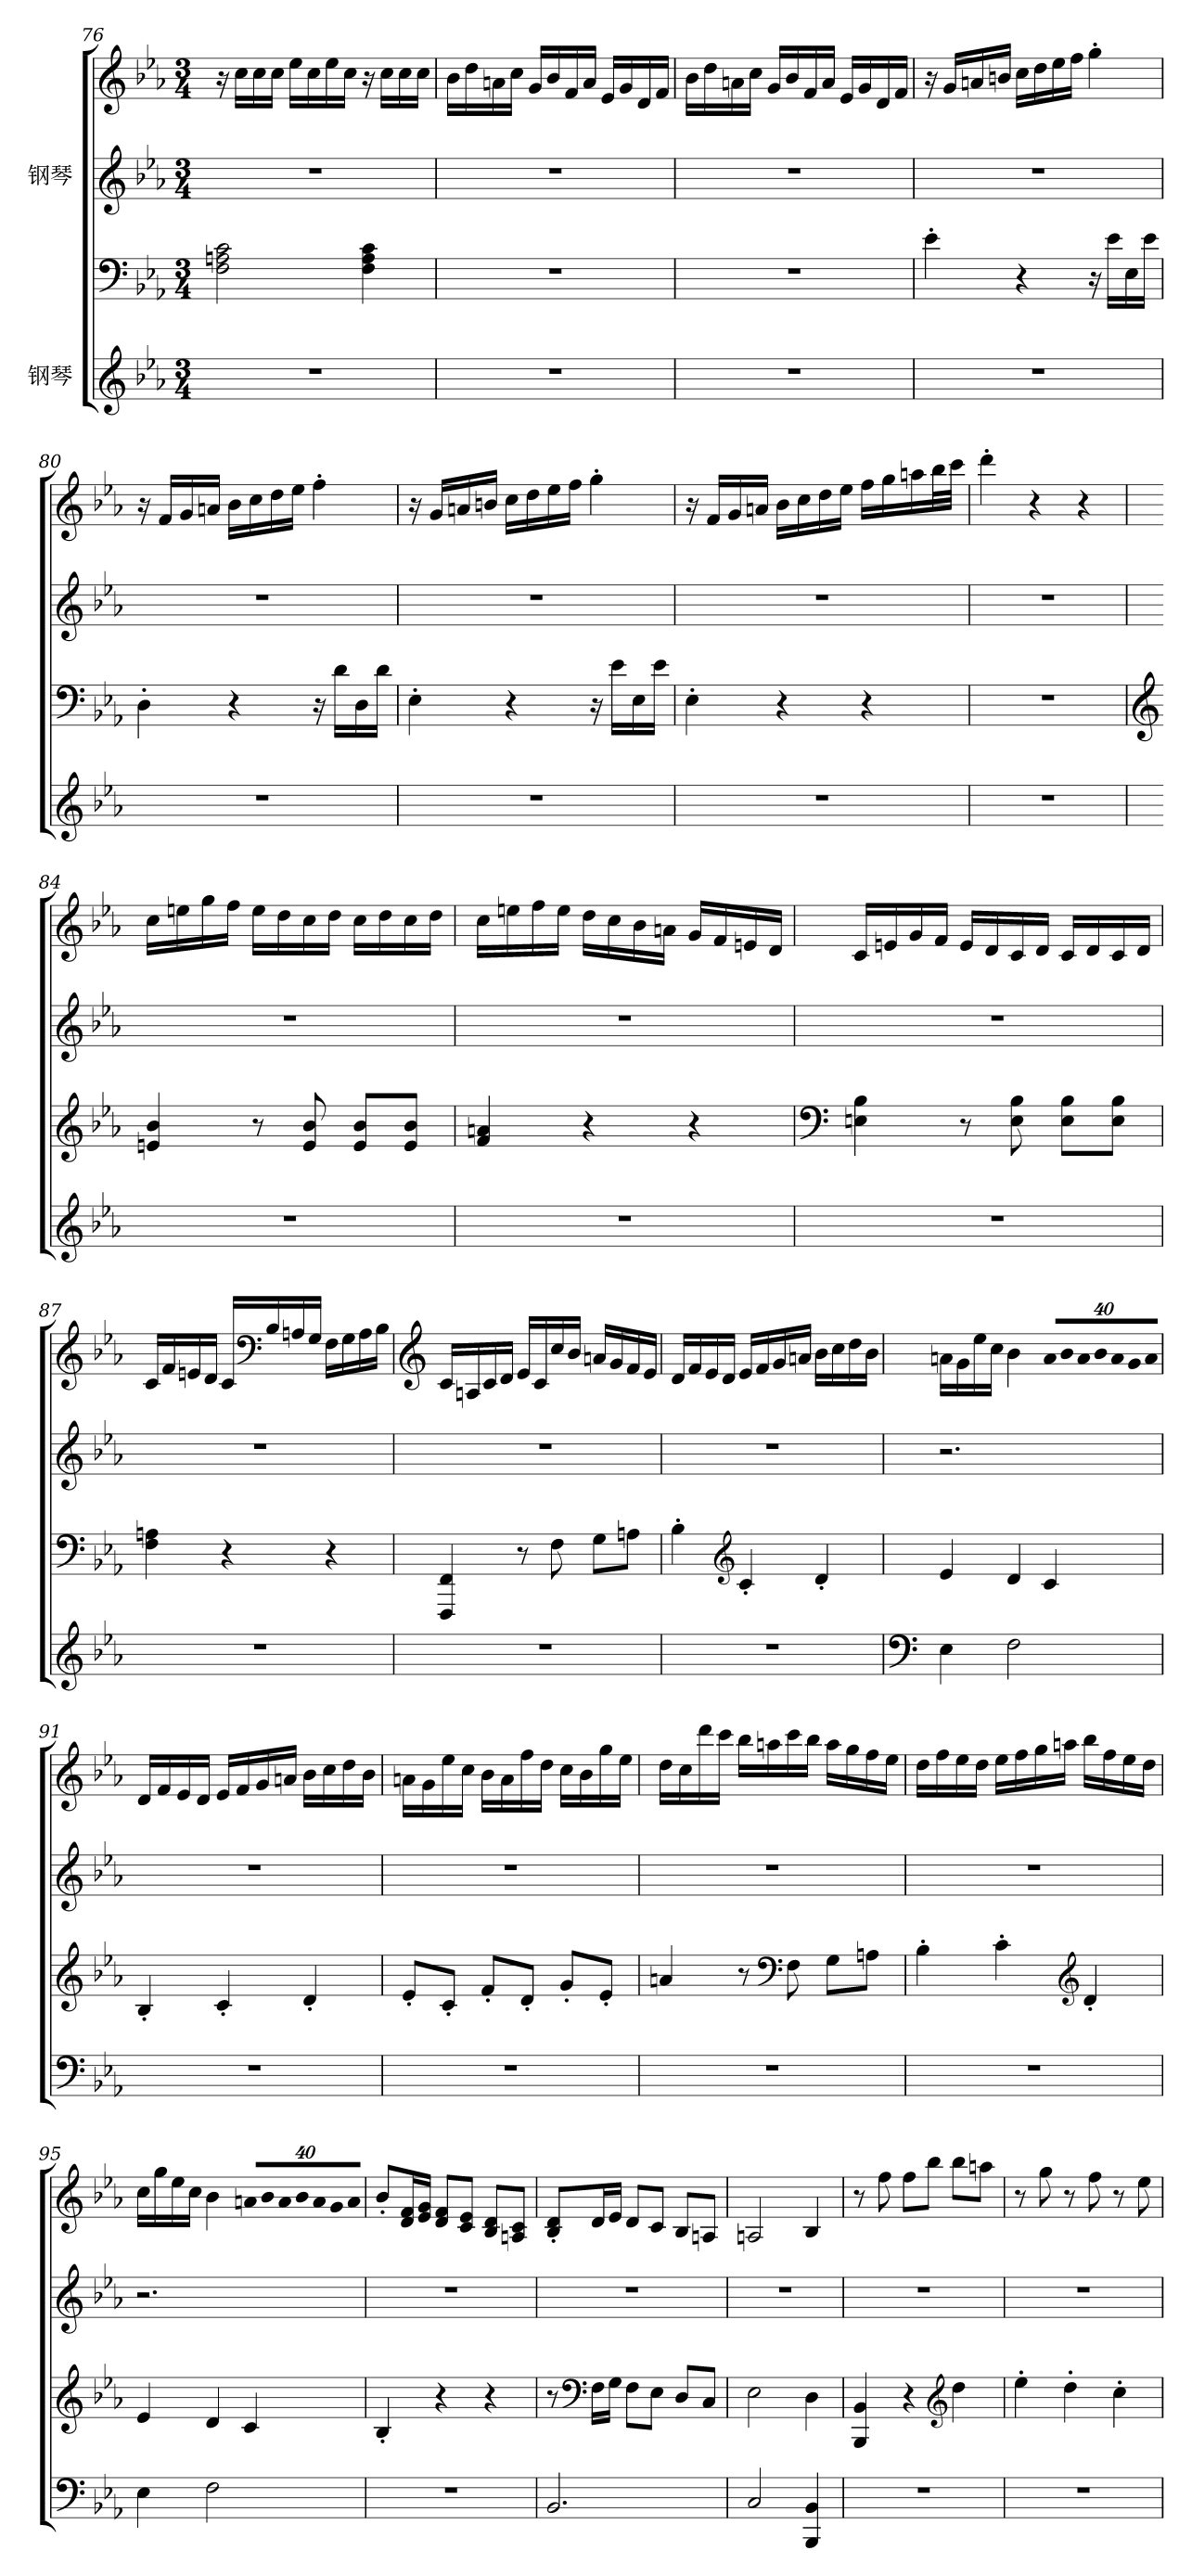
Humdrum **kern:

**kern	**kern	**kern	**kern
*part2	*part2	*part1	*part1
*staff4	*staff3	*staff2	*staff1
*I"钢琴	*	*I"钢琴	*
*clefG2	*clefF4	*clefG2	*clefG2
*k[b-e-a-]	*k[b-e-a-]	*k[b-e-a-]	*k[b-e-a-]
*M3/4	*M3/4	*M3/4	*M3/4
=76	=76	=76	=76
2.r	2F\ 2An\ 2c\	2.r	16r
.	.	.	16cc\LL
.	.	.	16cc\
.	.	.	16cc\JJ
.	.	.	16ee-\LL
.	.	.	16cc\
.	.	.	16ee-\
.	.	.	16cc\JJ
.	4F\ 4A\ 4c\	.	16r
.	.	.	16cc\LL
.	.	.	16cc\
.	.	.	16cc\JJ
!!LO:LB:g=z
=77	=77	=77	=77
2.r	2.r	2.r	16b-\LL
.	.	.	16dd\
.	.	.	16an\
.	.	.	16cc\JJ
.	.	.	16g/LL
.	.	.	16b-/
.	.	.	16f/
.	.	.	16a/JJ
.	.	.	16e-/LL
.	.	.	16g/
.	.	.	16d/
.	.	.	16f/JJ
=78	=78	=78	=78
2.r	2.r	2.r	16b-\LL
.	.	.	16dd\
.	.	.	16an\
.	.	.	16cc\JJ
.	.	.	16g/LL
.	.	.	16b-/
.	.	.	16f/
.	.	.	16a/JJ
.	.	.	16e-/LL
.	.	.	16g/
.	.	.	16d/
.	.	.	16f/JJ
=79	=79	=79	=79
2.r	4e-'\	2.r	16r
.	.	.	16g/LL
.	.	.	16an/
.	.	.	16bn/JJ
.	4r	.	16cc\LL
.	.	.	16dd\
.	.	.	16ee-\
.	.	.	16ff\JJ
.	16r	.	4gg'\
.	16e-\LL	.	.
.	16E-\	.	.
.	16e-\JJ	.	.
!!LO:LB:g=z
=80	=80	=80	=80
2.r	4D'\	2.r	16r
.	.	.	16f/LL
.	.	.	16g/
.	.	.	16an/JJ
.	4r	.	16b-\LL
.	.	.	16cc\
.	.	.	16dd\
.	.	.	16ee-\JJ
.	16r	.	4ff'\
.	16d\LL	.	.
.	16D\	.	.
.	16d\JJ	.	.
=81	=81	=81	=81
2.r	4E-'\	2.r	16r
.	.	.	16g/LL
.	.	.	16an/
.	.	.	16bn/JJ
.	4r	.	16cc\LL
.	.	.	16dd\
.	.	.	16ee-\
.	.	.	16ff\JJ
.	16r	.	4gg'\
.	16e-\LL	.	.
.	16E-\	.	.
.	16e-\JJ	.	.
=82	=82	=82	=82
2.r	4E-'\	2.r	16r
.	.	.	16f/LL
.	.	.	16g/
.	.	.	16an/JJ
.	4r	.	16b-\LL
.	.	.	16cc\
.	.	.	16dd\
.	.	.	16ee-\JJ
.	4r	.	16ff\LL
.	.	.	16gg\
.	.	.	16aan\
.	.	.	32bb-\L
.	.	.	32ccc\JJJ
!!LO:PB:g=z
=83	=83	=83	=83
2.r	2.r	2.r	4ddd'\
.	.	.	4r
.	.	.	4r
=84	=84	=84	=84
*	*clefG2	*	*
2.r	4en/ 4b-/	2.r	16cc\LL
.	.	.	16een\
.	.	.	16gg\
.	.	.	16ff\JJ
.	8r	.	16ee\LL
.	.	.	16dd\
.	8e/ 8b-/	.	16cc\
.	.	.	16dd\JJ
.	8e/ 8b-/L	.	16cc\LL
.	.	.	16dd\
.	8e/ 8b-/J	.	16cc\
.	.	.	16dd\JJ
=85	=85	=85	=85
2.r	4f/ 4an/	2.r	16cc\LL
.	.	.	16een\
.	.	.	16ff\
.	.	.	16ee\JJ
.	4r	.	16dd\LL
.	.	.	16cc\
.	.	.	16b-\
.	.	.	16an\JJ
.	4r	.	16g/LL
.	.	.	16f/
.	.	.	16en/
.	.	.	16d/JJ
!!LO:LB:g=z
=86	=86	=86	=86
*	*clefF4	*	*
2.r	4En\ 4B-\	2.r	16c/LL
.	.	.	16en/
.	.	.	16g/
.	.	.	16f/JJ
.	8r	.	16e/LL
.	.	.	16d/
.	8E\ 8B-\	.	16c/
.	.	.	16d/JJ
.	8E\ 8B-\L	.	16c/LL
.	.	.	16d/
.	8E\ 8B-\J	.	16c/
.	.	.	16d/JJ
=87	=87	=87	=87
2.r	4F\ 4An\	2.r	16c/LL
.	.	.	16f/
.	.	.	16en/
.	.	.	16d/JJ
.	4r	.	16c/LL
*	*	*	*clefF4
.	.	.	16B-/
.	.	.	16An/
.	.	.	16G/JJ
.	4r	.	16F\LL
.	.	.	16G\
.	.	.	16A\
.	.	.	16B-\JJ
!!LO:LB:g=z
=88	=88	=88	=88
*	*	*	*clefG2
2.r	4FFF/ 4FF/	2.r	16c/LL
.	.	.	16An/
.	.	.	16c/
.	.	.	16d/JJ
.	8r	.	16e-/LL
.	.	.	16c/
.	8F\	.	16cc/
.	.	.	16b-/JJ
.	8G\L	.	16an/LL
.	.	.	16g/
.	8An\J	.	16f/
.	.	.	16e-/JJ
=89	=89	=89	=89
2.r	4B-'\	2.r	16d/LL
.	.	.	16f/
.	.	.	16e-/
.	.	.	16d/JJ
*	*clefG2	*	*
.	4c'/	.	16e-/LL
.	.	.	16f/
.	.	.	16g/
.	.	.	16an/JJ
.	4d'/	.	16b-\LL
.	.	.	16cc\
.	.	.	16dd\
.	.	.	16b-\JJ
=90	=90	=90	=90
*clefF4	*	*	*
4E-\	4e-/	2.r	16an\LL
.	.	.	16g\
.	.	.	16ee-\
.	.	.	16cc\JJ
2F\	4d/	.	4b-\
*	*	*	*Xbrackettup
!	!	!	!LO:N:vis=32
.	4c/	.	640%23a/LLL
!	!	!	!LO:N:vis=32
.	.	.	640%23b-/
!	!	!	!LO:N:vis=32
.	.	.	640%23a/
!	!	!	!LO:N:vis=32
.	.	.	640%23b-/
!	!	!	!LO:N:vis=32
.	.	.	640%23a/
!	!	!	!LO:N:vis=32
.	.	.	640%23g/
!	!	!	!LO:N:vis=32
.	.	.	640%23a/JJJ
640ryy	640ryy	640ryy	.
!!LO:PB:g=z
=91	=91	=91	=91
2.r	4B-'/	2.r	16d/LL
.	.	.	16f/
.	.	.	16e-/
.	.	.	16d/JJ
.	4c'/	.	16e-/LL
.	.	.	16f/
.	.	.	16g/
.	.	.	16an/JJ
.	4d'/	.	16b-\LL
.	.	.	16cc\
.	.	.	16dd\
.	.	.	16b-\JJ
=92	=92	=92	=92
2.r	8e-'/L	2.r	16an\LL
.	.	.	16g\
.	8c'/J	.	16ee-\
.	.	.	16cc\JJ
.	8f'/L	.	16b-\LL
.	.	.	16a\
.	8d'/J	.	16ff\
.	.	.	16dd\JJ
.	8g'/L	.	16cc\LL
.	.	.	16b-\
.	8e-'/J	.	16gg\
.	.	.	16ee-\JJ
=93	=93	=93	=93
2.r	4an/	2.r	16dd\LL
.	.	.	16cc\
.	.	.	16ddd\
.	.	.	16ccc\JJ
.	8r	.	16bb-\LL
.	.	.	16aan\
*	*clefF4	*	*
.	8F\	.	16ccc\
.	.	.	16bb-\JJ
.	8G\L	.	16aa\LL
.	.	.	16gg\
.	8An\J	.	16ff\
.	.	.	16ee-\JJ
!!LO:LB:g=z
=94	=94	=94	=94
2.r	4B-'\	2.r	16dd\LL
.	.	.	16ff\
.	.	.	16ee-\
.	.	.	16dd\JJ
.	4c'\	.	16ee-\LL
.	.	.	16ff\
.	.	.	16gg\
.	.	.	16aan\JJ
*	*clefG2	*	*
.	4d'/	.	16bb-\LL
.	.	.	16ff\
.	.	.	16ee-\
.	.	.	16dd\JJ
=95	=95	=95	=95
4E-\	4e-/	2.r	16cc\LL
.	.	.	16gg\
.	.	.	16ee-\
.	.	.	16cc\JJ
2F\	4d/	.	4b-\
!	!	!	!LO:N:vis=32
.	4c/	.	640%23an/LLL
!	!	!	!LO:N:vis=32
.	.	.	640%23b-/
!	!	!	!LO:N:vis=32
.	.	.	640%23a/
!	!	!	!LO:N:vis=32
.	.	.	640%23b-/
!	!	!	!LO:N:vis=32
.	.	.	640%23a/
!	!	!	!LO:N:vis=32
.	.	.	640%23g/
!	!	!	!LO:N:vis=32
.	.	.	640%23a/JJJ
640ryy	640ryy	640ryy	.
=96	=96	=96	=96
2.r	4B-'/	2.r	8b-'/L
.	.	.	16d/ 16f/L
.	.	.	16e-/ 16g/JJ
.	4r	.	8d/ 8f/L
.	.	.	8c/ 8e-/J
.	4r	.	8B-/ 8d/L
.	.	.	8An/ 8c/J
!!LO:LB:g=z
=97	=97	=97	=97
2.BB-/	8r	2.r	8B-/' 8d/'L
*	*clefF4	*	*
.	16F\LL	.	16d/L
.	16G\JJ	.	16e-/JJ
.	8F\L	.	8d/L
.	8E-\J	.	8c/J
.	8D/L	.	8B-/L
.	8C/J	.	8An/J
=98	=98	=98	=98
2C/	2E-\	2.r	2An/
4BBB-/ 4BB-/	4D\	.	4B-/
=99	=99	=99	=99
2.r	4BBB-/ 4BB-/	2.r	8r
.	.	.	8ff\
.	4r	.	8ff\L
.	.	.	8bb-\J
*	*clefG2	*	*
.	4dd\	.	8bb-\L
.	.	.	8aan\J
=100	=100	=100	=100
2.r	4ee-'\	2.r	8r
.	.	.	8gg\
.	4dd'\	.	8r
.	.	.	8ff\
.	4cc'\	.	8r
.	.	.	8ee-\
=	=	=	=
*-	*-	*-	*-
